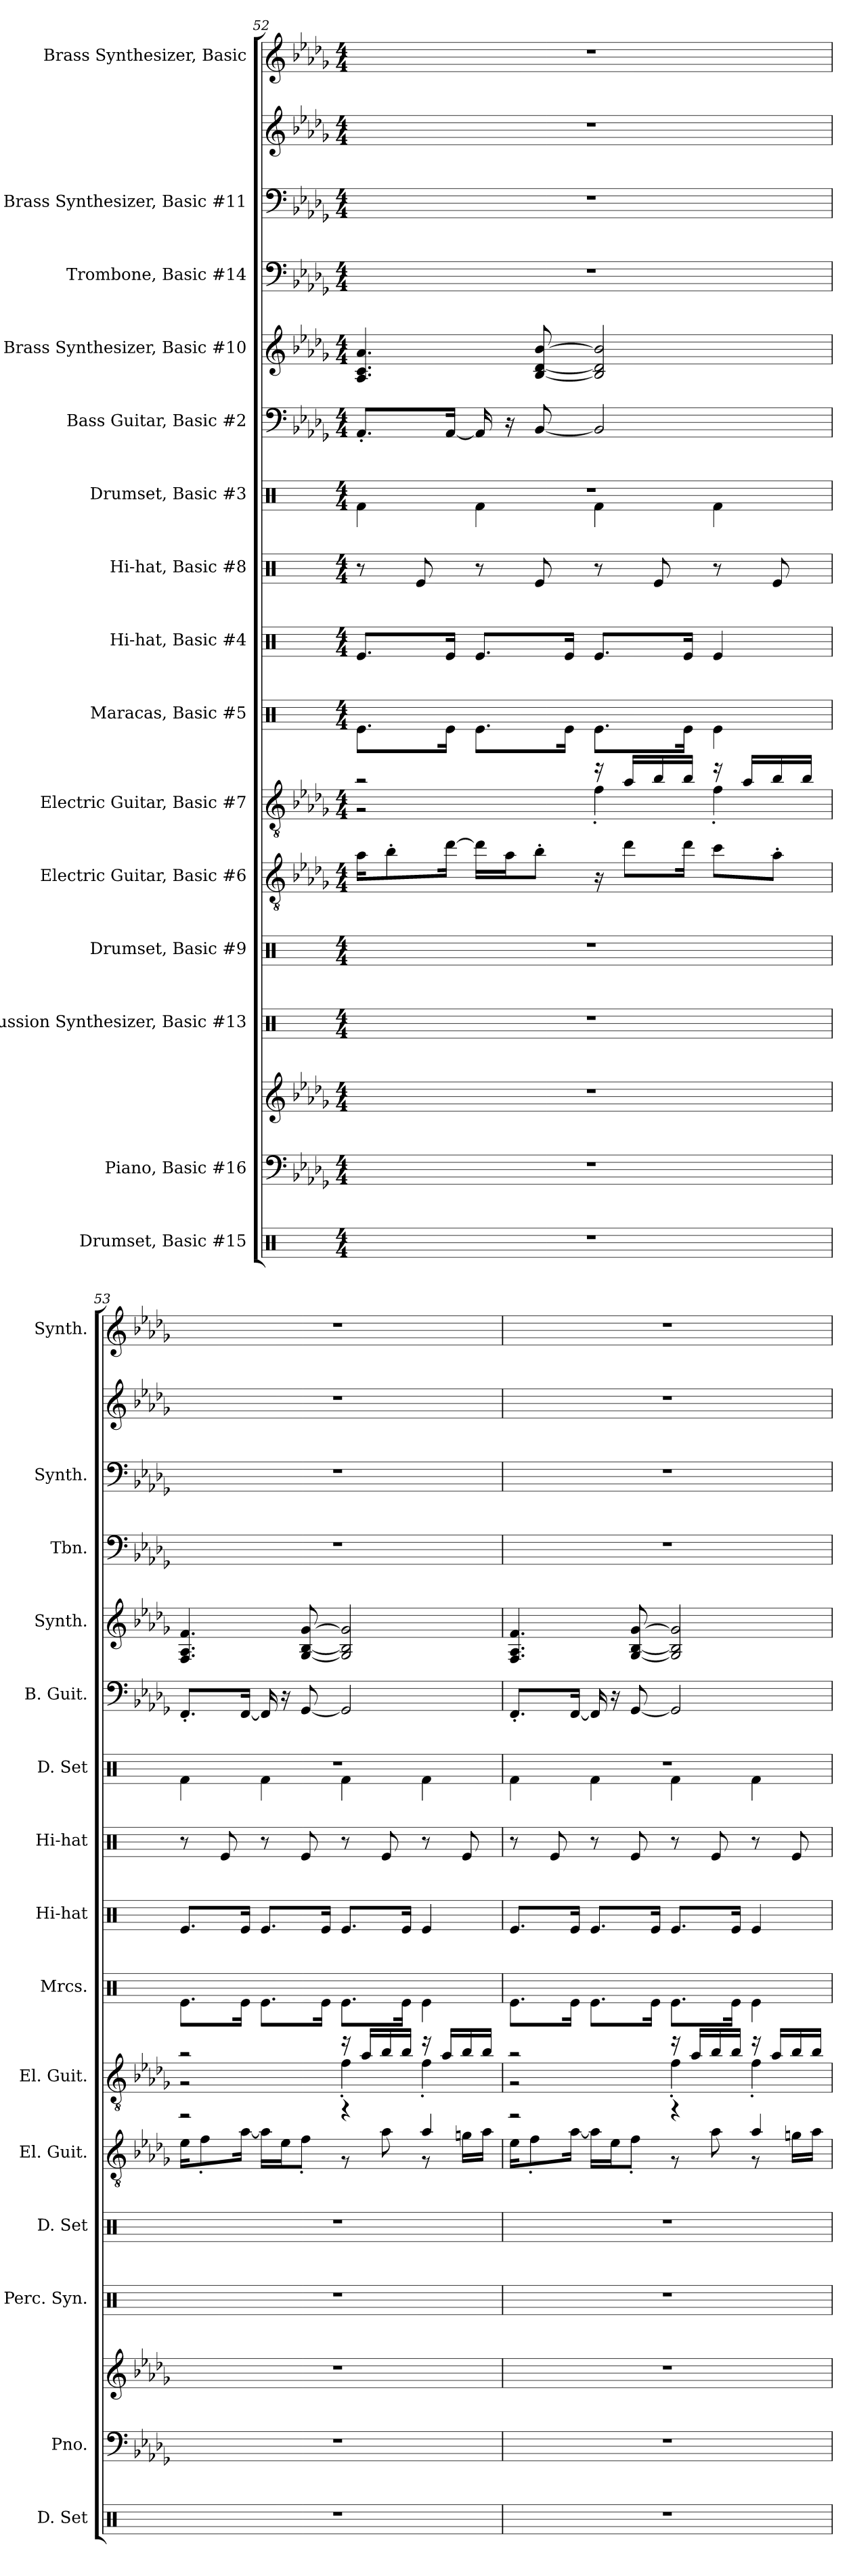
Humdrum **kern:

**kern	**kern	**kern	**kern	**kern	**kern	**kern	**kern	**kern	**kern	**kern	**kern	**kern	**kern	**kern	**kern	**kern
*part15	*part14	*part14	*part13	*part12	*part11	*part10	*part9	*part8	*part7	*part6	*part5	*part4	*part3	*part2	*part2	*part1
*staff17	*staff16	*staff15	*staff14	*staff13	*staff12	*staff11	*staff10	*staff9	*staff8	*staff7	*staff6	*staff5	*staff4	*staff3	*staff2	*staff1
*I"Drumset, Basic #15	*I"Piano, Basic #16	*	*I"Percussion Synthesizer, Basic #13	*I"Drumset, Basic #9	*I"Electric Guitar, Basic #6	*I"Electric Guitar, Basic #7	*I"Maracas, Basic #5	*I"Hi-hat, Basic #4	*I"Hi-hat, Basic #8	*I"Drumset, Basic #3	*I"Bass Guitar, Basic #2	*I"Brass Synthesizer, Basic #10	*I"Trombone, Basic #14	*I"Brass Synthesizer, Basic #11	*	*I"Brass Synthesizer, Basic
*I'D. Set	*I'Pno.	*	*I'Perc. Syn.	*I'D. Set	*I'El. Guit.	*I'El. Guit.	*I'Mrcs.	*I'Hi-hat	*I'Hi-hat	*I'D. Set	*I'B. Guit.	*I'Synth.	*I'Tbn.	*I'Synth.	*	*I'Synth.
!!LO:PB:g=z
*clefX	*clefF4	*clefG2	*clefX	*clefX	*clefGv2	*clefGv2	*clefX	*clefX	*clefX	*clefX	*clefF4	*clefG2	*clefF4	*clefF4	*clefG2	*clefG2
*	*	*	*	*	*	*	*	*	*	*	*ITrd7c12	*	*	*	*	*
*k[]	*k[b-e-a-d-g-]	*k[b-e-a-d-g-]	*k[]	*k[]	*k[b-e-a-d-g-]	*k[b-e-a-d-g-]	*k[]	*k[]	*k[]	*k[]	*k[b-e-a-d-g-]	*k[b-e-a-d-g-]	*k[b-e-a-d-g-]	*k[b-e-a-d-g-]	*k[b-e-a-d-g-]	*k[b-e-a-d-g-]
*M4/4	*M4/4	*M4/4	*M4/4	*M4/4	*M4/4	*M4/4	*M4/4	*M4/4	*M4/4	*M4/4	*M4/4	*M4/4	*M4/4	*M4/4	*M4/4	*M4/4
=52	=52	=52	=52	=52	=52	=52	=52	=52	=52	=52	=52	=52	=52	=52	=52	=52
*	*	*	*	*	*	*^	*	*	*	*^	*	*	*	*	*	*
1r	1r	1r	1r	1r	16a-\KL	2r	2r	8.Re\L	8.Re/L	8r	1r	4Rf\	8.AAA-'/L	4.A-/ 4.c/ 4.a-/	1r	1r	1r	1r
.	.	.	.	.	8b-'\	.	.	.	.	.	.	.	.	.	.	.	.	.
.	.	.	.	.	.	.	.	.	.	8Re/	.	.	.	.	.	.	.	.
.	.	.	.	.	[16dd-\Jk	.	.	16Re\Jk	16Re/Jk	.	.	.	[16AAA-/Jk	.	.	.	.	.
.	.	.	.	.	16dd-\LL]	.	.	8.Re\L	8.Re/L	8r	.	4Rf\	16AAA-/]	.	.	.	.	.
.	.	.	.	.	16a-\J	.	.	.	.	.	.	.	16r	.	.	.	.	.
.	.	.	.	.	8b-'\J	.	.	.	.	8Re/	.	.	[8BBB-/	[8B-/ [8d-/ [8b-/	.	.	.	.
.	.	.	.	.	.	.	.	16Re\Jk	16Re/Jk	.	.	.	.	.	.	.	.	.
.	.	.	.	.	16r	16r	4f'\	8.Re\L	8.Re/L	8r	.	4Rf\	2BBB-/]	2B-/] 2d-/] 2b-/]	.	.	.	.
.	.	.	.	.	8dd-\L	16a-/LL	.	.	.	.	.	.	.	.	.	.	.	.
.	.	.	.	.	.	16b-/	.	.	.	8Re/	.	.	.	.	.	.	.	.
.	.	.	.	.	16dd-\Jk	16b-/JJ	.	16Re\Jk	16Re/Jk	.	.	.	.	.	.	.	.	.
.	.	.	.	.	8cc\L	16r	4f'\	4Re\	4Re/	8r	.	4Rf\	.	.	.	.	.	.
.	.	.	.	.	.	16a-/LL	.	.	.	.	.	.	.	.	.	.	.	.
.	.	.	.	.	8a-'\J	16b-/	.	.	.	8Re/	.	.	.	.	.	.	.	.
.	.	.	.	.	.	16b-/JJ	.	.	.	.	.	.	.	.	.	.	.	.
=53	=53	=53	=53	=53	=53	=53	=53	=53	=53	=53	=53	=53	=53	=53	=53	=53	=53	=53
*	*	*	*	*	*^	*	*	*	*	*	*	*	*	*	*	*	*	*
1r	1r	1r	1r	1r	2r	16e-\KL	2r	2r	8.Re\L	8.Re/L	8r	1r	4Rf\	8.FFF'/L	4.F/ 4.A-/ 4.f/	1r	1r	1r	1r
.	.	.	.	.	.	8f'\	.	.	.	.	.	.	.	.	.	.	.	.	.
.	.	.	.	.	.	.	.	.	.	.	8Re/	.	.	.	.	.	.	.	.
.	.	.	.	.	.	[16a-\Jk	.	.	16Re\Jk	16Re/Jk	.	.	.	[16FFF/Jk	.	.	.	.	.
.	.	.	.	.	.	16a-\LL]	.	.	8.Re\L	8.Re/L	8r	.	4Rf\	16FFF/]	.	.	.	.	.
.	.	.	.	.	.	16e-\J	.	.	.	.	.	.	.	16r	.	.	.	.	.
.	.	.	.	.	.	8f'\J	.	.	.	.	8Re/	.	.	[8GGG-/	[8G-/ [8B-/ [8g-/	.	.	.	.
.	.	.	.	.	.	.	.	.	16Re\Jk	16Re/Jk	.	.	.	.	.	.	.	.	.
.	.	.	.	.	4r	8r	16r	4f'\	8.Re\L	8.Re/L	8r	.	4Rf\	2GGG-/]	2G-/] 2B-/] 2g-/]	.	.	.	.
.	.	.	.	.	.	.	16a-/LL	.	.	.	.	.	.	.	.	.	.	.	.
.	.	.	.	.	.	8a-\	16b-/	.	.	.	8Re/	.	.	.	.	.	.	.	.
.	.	.	.	.	.	.	16b-/JJ	.	16Re\Jk	16Re/Jk	.	.	.	.	.	.	.	.	.
.	.	.	.	.	4a-/	8r	16r	4f'\	4Re\	4Re/	8r	.	4Rf\	.	.	.	.	.	.
.	.	.	.	.	.	.	16a-/LL	.	.	.	.	.	.	.	.	.	.	.	.
.	.	.	.	.	.	16gn\LL	16b-/	.	.	.	8Re/	.	.	.	.	.	.	.	.
.	.	.	.	.	.	16a-\JJ	16b-/JJ	.	.	.	.	.	.	.	.	.	.	.	.
!!LO:PB:g=z
=54	=54	=54	=54	=54	=54	=54	=54	=54	=54	=54	=54	=54	=54	=54	=54	=54	=54	=54	=54
1r	1r	1r	1r	1r	2r	16e-\KL	2r	2r	8.Re\L	8.Re/L	8r	1r	4Rf\	8.FFF'/L	4.F/ 4.A-/ 4.f/	1r	1r	1r	1r
.	.	.	.	.	.	8f'\	.	.	.	.	.	.	.	.	.	.	.	.	.
.	.	.	.	.	.	.	.	.	.	.	8Re/	.	.	.	.	.	.	.	.
.	.	.	.	.	.	[16a-\Jk	.	.	16Re\Jk	16Re/Jk	.	.	.	[16FFF/Jk	.	.	.	.	.
.	.	.	.	.	.	16a-\LL]	.	.	8.Re\L	8.Re/L	8r	.	4Rf\	16FFF/]	.	.	.	.	.
.	.	.	.	.	.	16e-\J	.	.	.	.	.	.	.	16r	.	.	.	.	.
.	.	.	.	.	.	8f'\J	.	.	.	.	8Re/	.	.	[8GGG-/	[8G-/ [8B-/ [8g-/	.	.	.	.
.	.	.	.	.	.	.	.	.	16Re\Jk	16Re/Jk	.	.	.	.	.	.	.	.	.
.	.	.	.	.	4r	8r	16r	4f'\	8.Re\L	8.Re/L	8r	.	4Rf\	2GGG-/]	2G-/] 2B-/] 2g-/]	.	.	.	.
.	.	.	.	.	.	.	16a-/LL	.	.	.	.	.	.	.	.	.	.	.	.
.	.	.	.	.	.	8a-\	16b-/	.	.	.	8Re/	.	.	.	.	.	.	.	.
.	.	.	.	.	.	.	16b-/JJ	.	16Re\Jk	16Re/Jk	.	.	.	.	.	.	.	.	.
.	.	.	.	.	4a-/	8r	16r	4f'\	4Re\	4Re/	8r	.	4Rf\	.	.	.	.	.	.
.	.	.	.	.	.	.	16a-/LL	.	.	.	.	.	.	.	.	.	.	.	.
.	.	.	.	.	.	16gn\LL	16b-/	.	.	.	8Re/	.	.	.	.	.	.	.	.
.	.	.	.	.	.	16a-\JJ	16b-/JJ	.	.	.	.	.	.	.	.	.	.	.	.
*	*	*	*	*	*v	*v	*	*	*	*	*	*v	*v	*	*	*	*	*	*
*	*	*	*	*	*	*v	*v	*	*	*	*	*	*	*	*	*	*
=	=	=	=	=	=	=	=	=	=	=	=	=	=	=	=	=
*-	*-	*-	*-	*-	*-	*-	*-	*-	*-	*-	*-	*-	*-	*-	*-	*-
